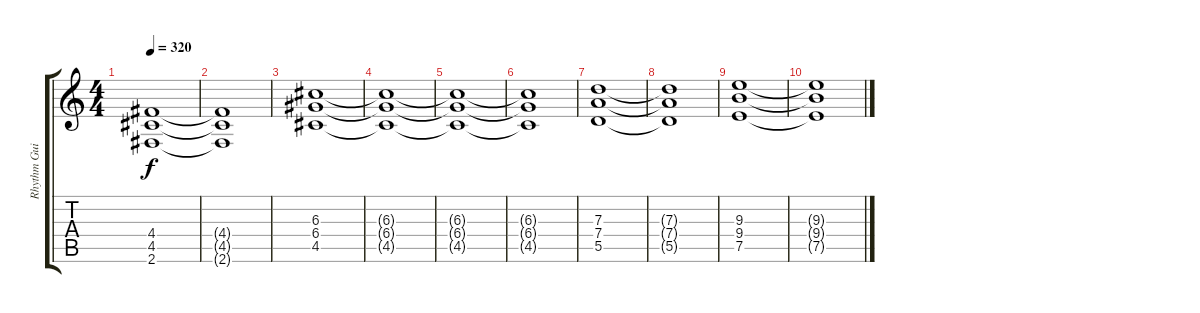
\track ("Rhythm Guitar" "Rhythm Gui") {instrument distortionguitar}
\staff {score tabs}
\tuning (E4 B3 G3 D3 A2 E2) {hide}
\ts (4 4)
\tempo 320
\clef g2
\ks c
(4.4{t} 4.5{t} 2.6{t}).1{dy f} |
(4.4{t} 4.5{t} 2.6{t}).1 |
(6.3 6.4 4.5).1 |
(6.3{t} 6.4{t} 4.5{t}).1 |
(6.3{t} 6.4{t} 4.5{t}).1 |
(6.3{t} 6.4{t} 4.5{t}).1 |
(7.3 7.4 5.5).1 |
(7.3{t} 7.4{t} 5.5{t}).1 |
(9.3 9.4 7.5).1 |
(9.3{t} 9.4{t} 7.5{t}).1
